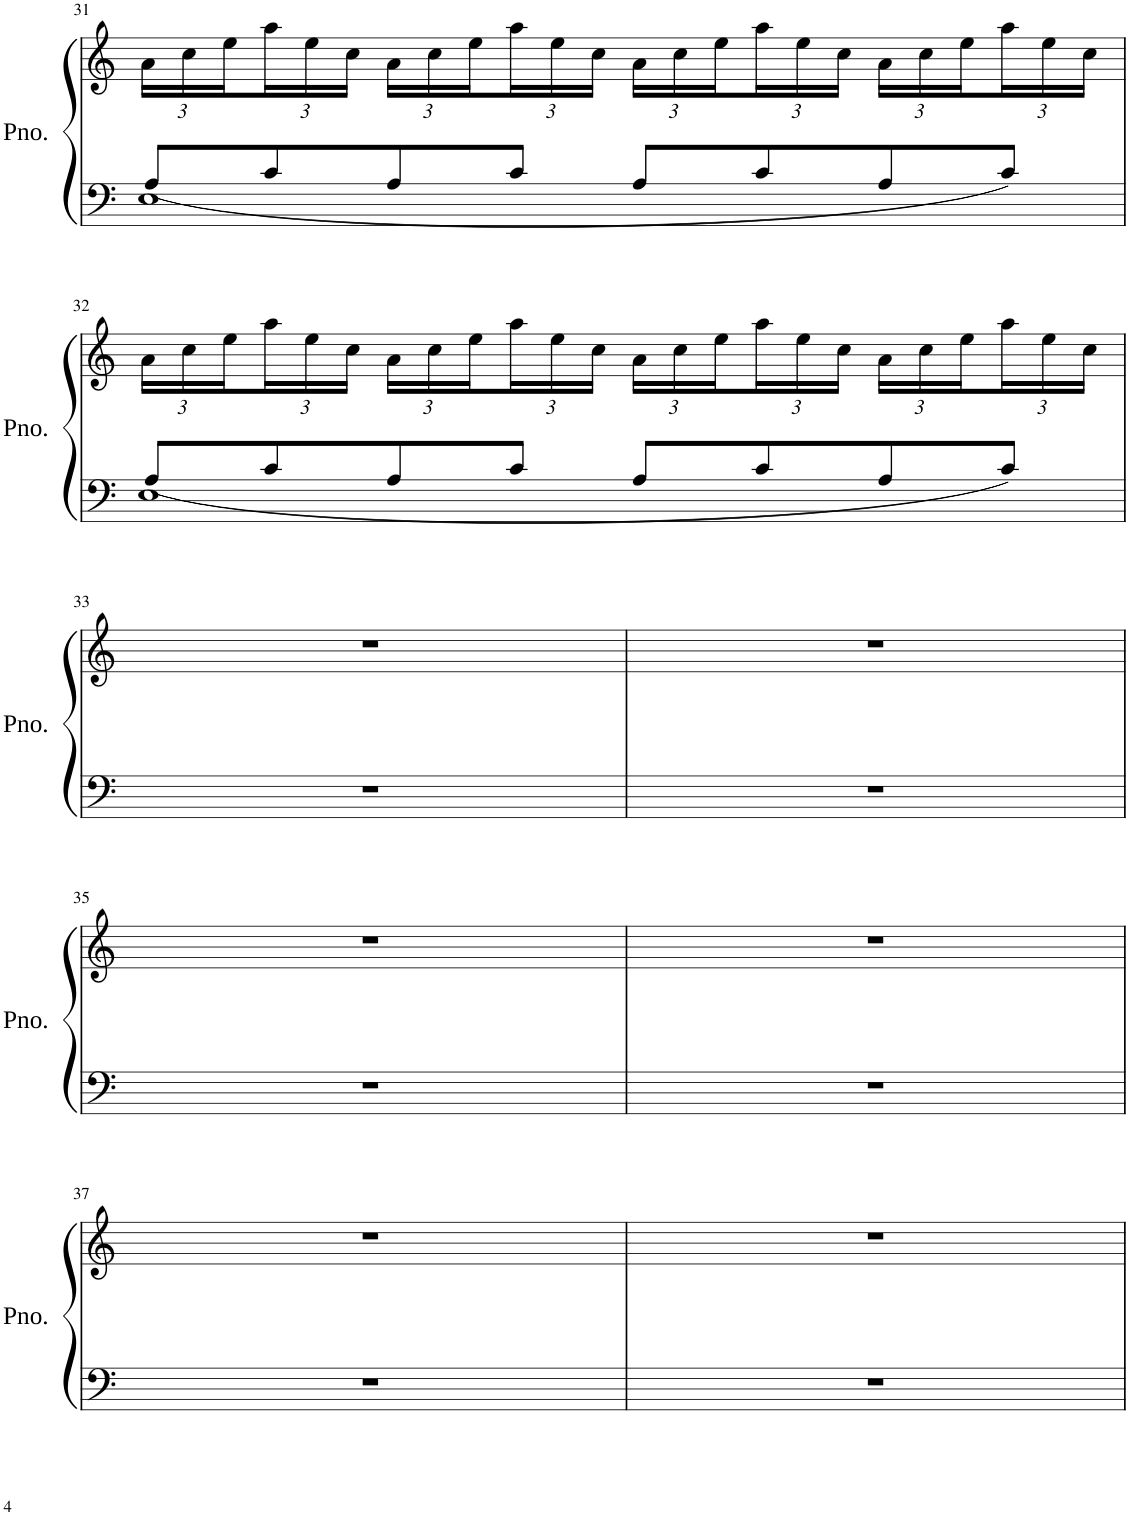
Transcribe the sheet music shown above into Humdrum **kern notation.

**kern	**kern
*part1	*part1
*staff2	*staff1
*I"Piano	*
*I'Pno.	*
!!LO:PB:g=z
*clefF4	*clefG2
*k[]	*k[]
*M4/4	*M4/4
=31	=31
*^	*
*	*	*Xbrackettup
1E	8A/L	24a\LL
.	.	24cc\
.	.	24ee\
.	8c/	24aa\
.	.	24ee\
.	.	24cc\JJ
.	8A/	24a\LL
.	.	24cc\
.	.	24ee\
.	8c/J	24aa\
.	.	24ee\
.	.	24cc\JJ
.	8A/L	24a\LL
.	.	24cc\
.	.	24ee\
.	8c/	24aa\
.	.	24ee\
.	.	24cc\JJ
.	8A/	24a\LL
.	.	24cc\
.	.	24ee\
.	8c/J	24aa\
.	.	24ee\
.	.	24cc\JJ
!!LO:LB:g=z
=32	=32	=32
1E	8A/L	24a\LL
.	.	24cc\
.	.	24ee\
.	8c/	24aa\
.	.	24ee\
.	.	24cc\JJ
.	8A/	24a\LL
.	.	24cc\
.	.	24ee\
.	8c/J	24aa\
.	.	24ee\
.	.	24cc\JJ
.	8A/L	24a\LL
.	.	24cc\
.	.	24ee\
.	8c/	24aa\
.	.	24ee\
.	.	24cc\JJ
.	8A/	24a\LL
.	.	24cc\
.	.	24ee\
.	8c/J	24aa\
.	.	24ee\
.	.	24cc\JJ
*v	*v	*
!!LO:LB:g=z
=33	=33
1r	1r
=34	=34
1r	1r
!!LO:LB:g=z
=35	=35
1r	1r
=36	=36
1r	1r
!!LO:LB:g=z
=37	=37
1r	1r
=38	=38
1r	1r
=	=
*-	*-
